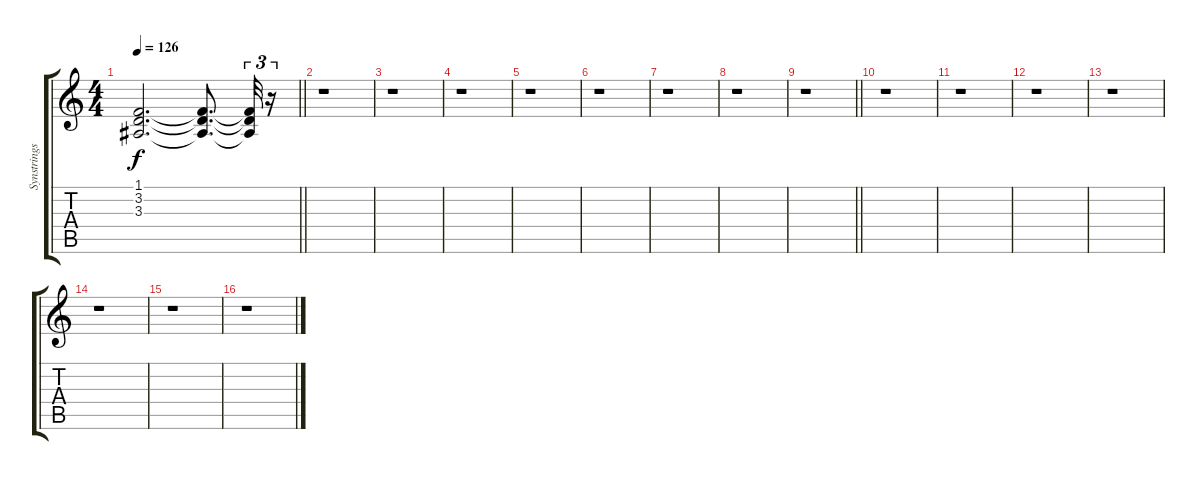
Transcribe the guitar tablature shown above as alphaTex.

\track ("Synstrings          " "Synstrings") {instrument synthstrings2}
\staff {score tabs}
\tuning (E4 B3 G3 D3 A2 E2) {hide}
\ts (4 4)
\tempo 126
\clef g2
\barLineRight lightlight
\ks c
(1.1{t} 3.2{t} 3.3{t}).2{d dy f} (1.1{t} 3.2{t} 3.3{t}).8{d} (1.1{t} 3.2{t} 3.3{t}).32{tu (3 2)} r.16{tu (3 2)} |
r.1 |
r.1 |
r.1 |
r.1 |
r.1 |
r.1 |
r.1 |
\barLineRight lightlight
r.1 |
r.1 |
r.1 |
r.1 |
r.1 |
r.1 |
r.1 |
r.1
